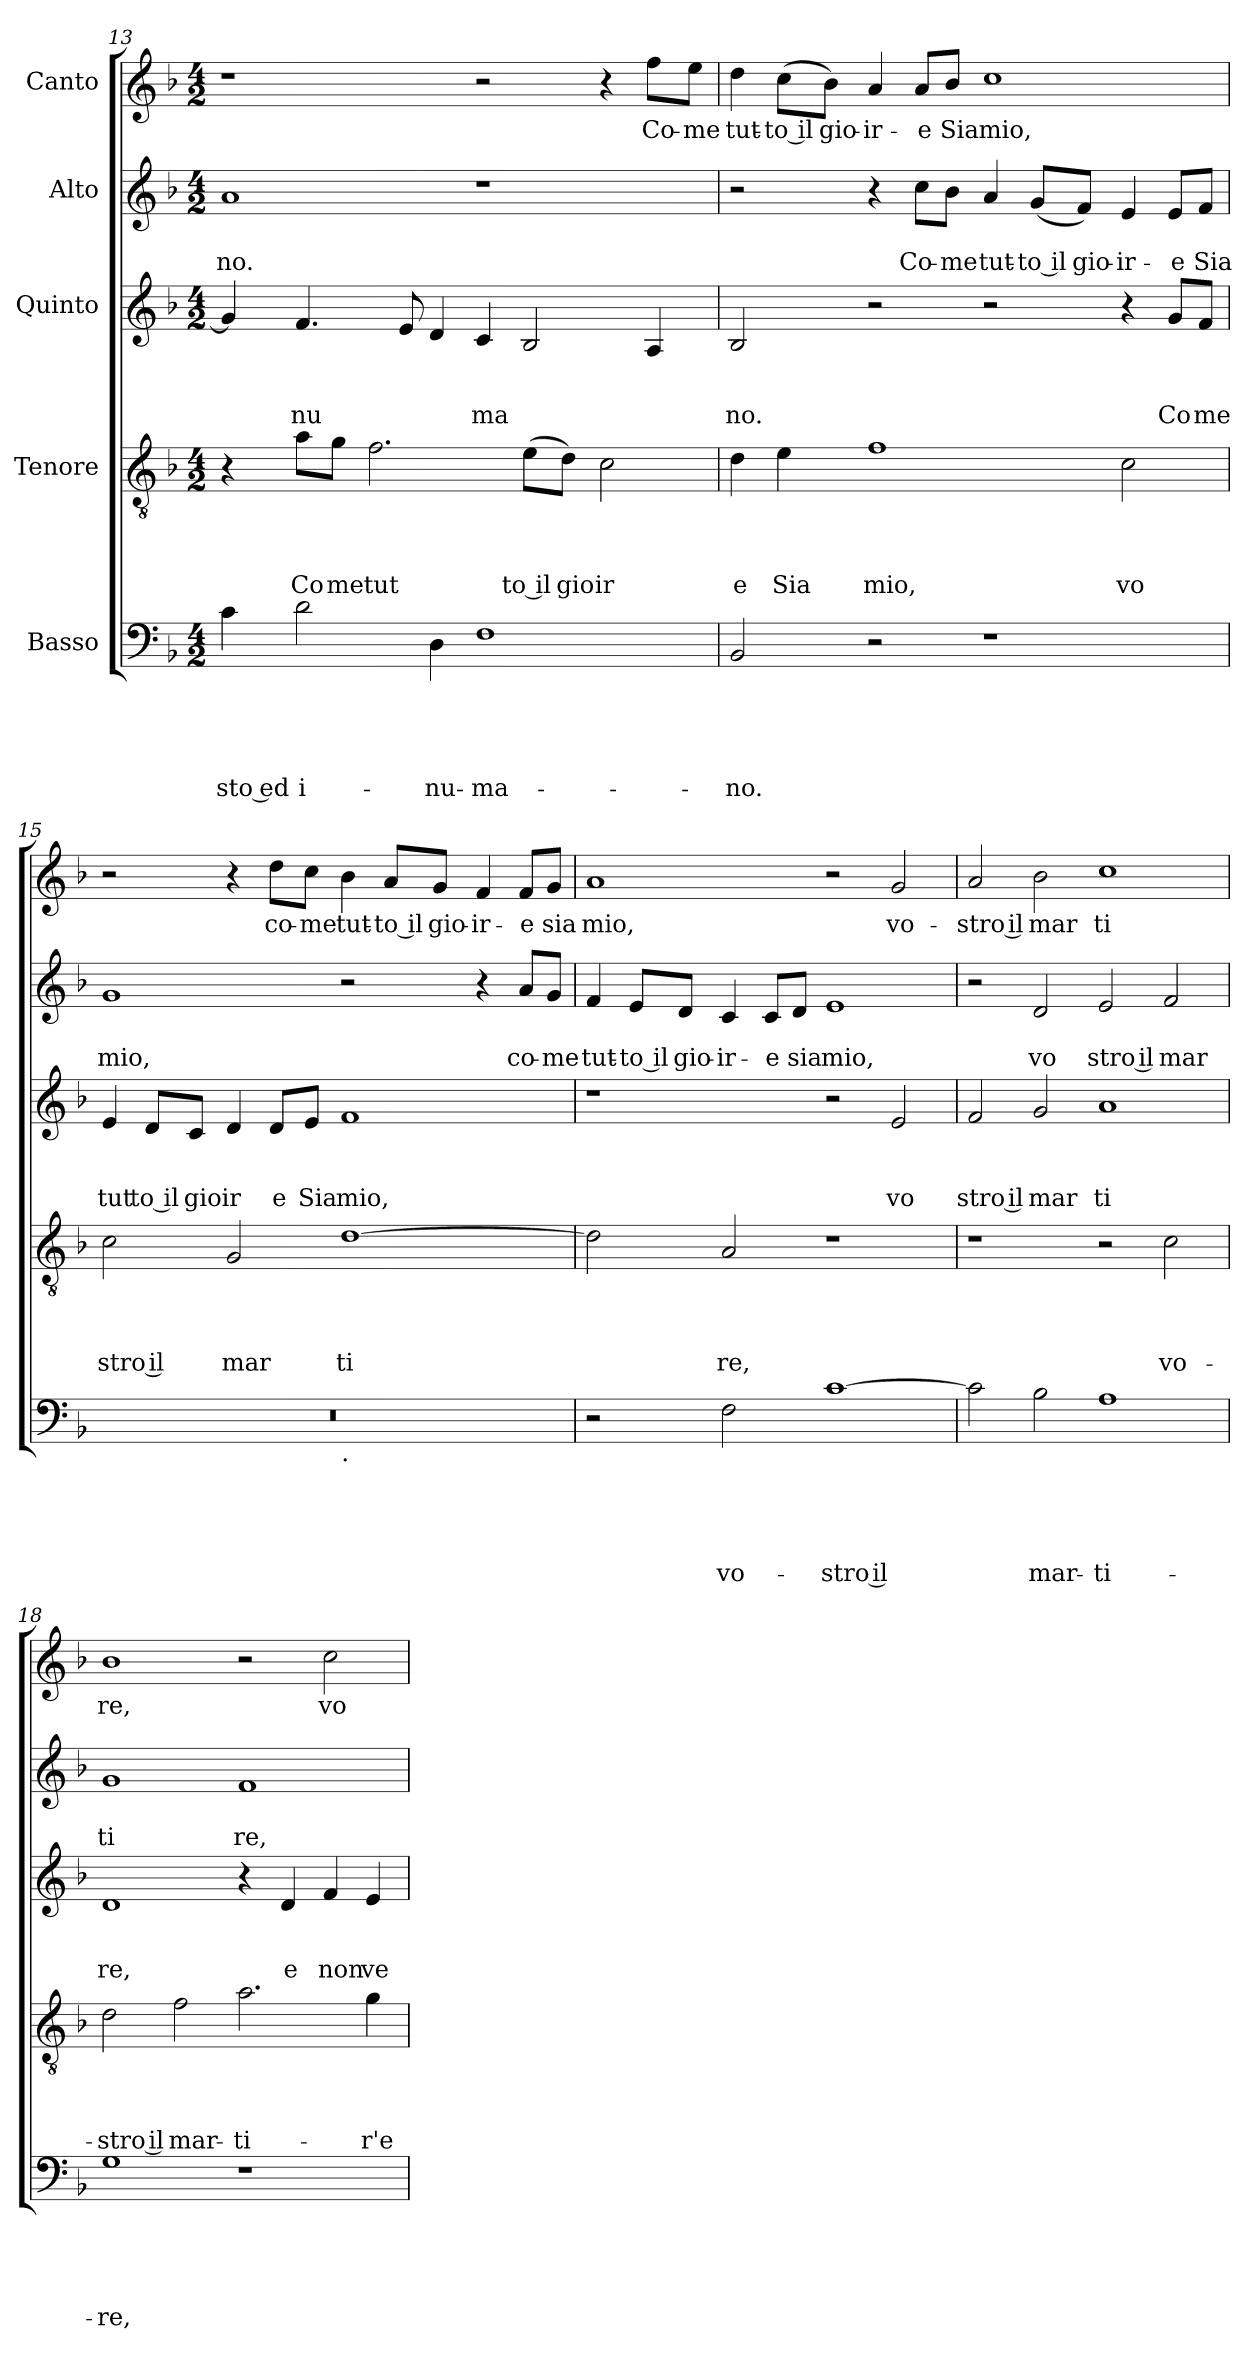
**kern	**text	**text	**text	**text	**text	**kern	**text	**text	**text	**text	**kern	**text	**text	**text	**kern	**text	**text	**kern	**text
*part5	*part5	*part5	*part5	*part5	*part5	*part4	*part4	*part4	*part4	*part4	*part3	*part3	*part3	*part3	*part2	*part2	*part2	*part1	*part1
*staff5	*staff5	*staff5	*staff5	*staff5	*staff5	*staff4	*staff4	*staff4	*staff4	*staff4	*staff3	*staff3	*staff3	*staff3	*staff2	*staff2	*staff2	*staff1	*staff1
*I"Basso	*	*	*	*	*	*I"Tenore	*	*	*	*	*I"Quinto	*	*	*	*I"Alto	*	*	*I"Canto	*
*clefF4	*	*	*	*	*	*clefGv2	*	*	*	*	*clefG2	*	*	*	*clefG2	*	*	*clefG2	*
*k[b-]	*	*	*	*	*	*k[b-]	*	*	*	*	*k[b-]	*	*	*	*k[b-]	*	*	*k[b-]	*
*F:	*	*	*	*	*	*F:	*	*	*	*	*F:	*	*	*	*F:	*	*	*F:	*
*M4/2	*	*	*	*	*	*M4/2	*	*	*	*	*M4/2	*	*	*	*M4/2	*	*	*M4/2	*
=13	=13	=13	=13	=13	=13	=13	=13	=13	=13	=13	=13	=13	=13	=13	=13	=13	=13	=13	=13
!	!	!	!	!	!LO:LY:b:rj	!	!	!	!	!	!	!	!	!	!	!	!LO:LY:b	!	!
4c\	.	.	.	.	-sto ed	4r	.	.	.	.	4g/]	.	.	.	1a	.	no.	1r	.
!	!	!	!	!	!LO:LY:b	!	!	!	!	!LO:LY:b	!	!	!	!LO:LY:b	!	!	!	!	!
2d\	.	.	.	.	i-	8a\L	.	.	.	Co	4.f/	.	.	nu	.	.	.	.	.
!	!	!	!	!	!	!	!	!	!	!LO:LY:b	!	!	!	!	!	!	!	!	!
.	.	.	.	.	.	8g\J	.	.	.	me	.	.	.	.	.	.	.	.	.
!	!	!	!	!	!	!	!	!	!	!LO:LY:b	!	!	!	!	!	!	!	!	!
.	.	.	.	.	.	2.f\	.	.	.	tut	.	.	.	.	.	.	.	.	.
.	.	.	.	.	.	.	.	.	.	.	8e/	.	.	.	.	.	.	.	.
!	!	!	!	!	!LO:LY:b	!	!	!	!	!	!	!	!	!	!	!	!	!	!
4D\	.	.	.	.	-nu-	.	.	.	.	.	4d/	.	.	.	.	.	.	.	.
!	!	!	!	!	!LO:LY:b	!	!	!	!	!	!	!	!	!LO:LY:b	!	!	!	!	!
1F	.	.	.	.	-ma-	.	.	.	.	.	4c/	.	.	ma	1r	.	.	2r	.
!	!	!	!	!	!	!	!	!	!	!LO:LY:b:rj	!	!	!	!	!	!	!	!	!
.	.	.	.	.	.	(<8e\L	.	.	.	to il	2B-/	.	.	.	.	.	.	.	.
!	!	!	!	!	!	!	!	!	!	!LO:LY:b	!	!	!	!	!	!	!	!	!
.	.	.	.	.	.	8d\J)	.	.	.	gio	.	.	.	.	.	.	.	.	.
!	!	!	!	!	!	!	!	!	!	!LO:LY:b	!	!	!	!	!	!	!	!	!
.	.	.	.	.	.	2c\	.	.	.	ir	.	.	.	.	.	.	.	4r	.
!	!	!	!	!	!	!	!	!	!	!	!	!	!	!	!	!	!	!	!LO:LY:b
.	.	.	.	.	.	.	.	.	.	.	4A/	.	.	.	.	.	.	8ff\L	Co-
!	!	!	!	!	!	!	!	!	!	!	!	!	!	!	!	!	!	!	!LO:LY:b
.	.	.	.	.	.	.	.	.	.	.	.	.	.	.	.	.	.	8ee\J	-me
!!LO:PB:g=z
=14	=14	=14	=14	=14	=14	=14	=14	=14	=14	=14	=14	=14	=14	=14	=14	=14	=14	=14	=14
!	!	!	!	!	!LO:LY:b	!	!	!	!	!LO:LY:b	!	!	!	!LO:LY:b	!	!	!	!	!LO:LY:b
2BB-/	.	.	.	.	-no.	4d\	.	.	.	e	2B-/	.	.	no.	2r	.	.	4dd\	tut-
!	!	!	!	!	!	!	!	!	!	!LO:LY:b	!	!	!	!	!	!	!	!	!LO:LY:b:rj
.	.	.	.	.	.	4e\	.	.	.	Sia	.	.	.	.	.	.	.	(<8cc\L	-to il
!	!	!	!	!	!	!	!	!	!	!	!	!	!	!	!	!	!	!	!LO:LY:b
.	.	.	.	.	.	.	.	.	.	.	.	.	.	.	.	.	.	8b-\J)	gio-
!	!	!	!	!	!	!	!	!	!	!LO:LY:b	!	!	!	!	!	!	!	!	!LO:LY:b
2r	.	.	.	.	.	1f	.	.	.	mio,	2r	.	.	.	4r	.	.	4a/	-ir-
!	!	!	!	!	!	!	!	!	!	!	!	!	!	!	!	!	!LO:LY:b	!	!LO:LY:b
.	.	.	.	.	.	.	.	.	.	.	.	.	.	.	8cc\L	.	Co-	8a/L	-e
!	!	!	!	!	!	!	!	!	!	!	!	!	!	!	!	!	!LO:LY:b	!	!LO:LY:b
.	.	.	.	.	.	.	.	.	.	.	.	.	.	.	8b-\J	.	-me	8b-/J	Sia
!	!	!	!	!	!	!	!	!	!	!	!	!	!	!	!	!	!LO:LY:b	!	!LO:LY:b
1r	.	.	.	.	.	.	.	.	.	.	2r	.	.	.	4a/	.	tut-	1cc	mio,
!	!	!	!	!	!	!	!	!	!	!	!	!	!	!	!	!	!LO:LY:b:rj	!	!
.	.	.	.	.	.	.	.	.	.	.	.	.	.	.	(<8g/L	.	-to il	.	.
!	!	!	!	!	!	!	!	!	!	!	!	!	!	!	!	!	!LO:LY:b	!	!
.	.	.	.	.	.	.	.	.	.	.	.	.	.	.	8f/J)	.	gio-	.	.
!	!	!	!	!	!	!	!	!	!	!LO:LY:b	!	!	!	!	!	!	!LO:LY:b	!	!
.	.	.	.	.	.	2c\	.	.	.	vo	4r	.	.	.	4e/	.	-ir-	.	.
!	!	!	!	!	!	!	!	!	!	!	!	!	!	!LO:LY:b	!	!	!LO:LY:b	!	!
.	.	.	.	.	.	.	.	.	.	.	8g/L	.	.	Co	8e/L	.	-e	.	.
!	!	!	!	!	!	!	!	!	!	!	!	!	!	!LO:LY:b	!	!	!LO:LY:b	!	!
.	.	.	.	.	.	.	.	.	.	.	8f/J	.	.	me	8f/J	.	Sia	.	.
=15	=15	=15	=15	=15	=15	=15	=15	=15	=15	=15	=15	=15	=15	=15	=15	=15	=15	=15	=15
!	!	!	!	!	!	!	!	!	!	!LO:LY:b:rj	!	!	!	!LO:LY:b	!	!	!LO:LY:b	!	!
*^	*	*	*	*	*	*	*	*	*	*	*	*	*	*	*	*	*	*	*
0r	1ryy	.	.	.	.	.	2c\	.	.	.	stro il	4e/	.	.	tut	1g	.	mio,	2r	.
!	!	!	!	!	!	!	!	!	!	!	!	!	!	!	!LO:LY:b:rj	!	!	!	!	!
.	.	.	.	.	.	.	.	.	.	.	.	8d/L	.	.	to il	.	.	.	.	.
!	!	!	!	!	!	!	!	!	!	!	!	!	!	!	!LO:LY:b	!	!	!	!	!
.	.	.	.	.	.	.	.	.	.	.	.	8c/J	.	.	gio	.	.	.	.	.
!	!	!	!	!	!	!	!	!	!	!	!LO:LY:b	!	!	!	!LO:LY:b	!	!	!	!	!
.	.	.	.	.	.	.	2G/	.	.	.	mar	4d/	.	.	ir	.	.	.	4r	.
!	!	!	!	!	!	!	!	!	!	!	!	!	!	!	!LO:LY:b	!	!	!	!	!LO:LY:b
.	.	.	.	.	.	.	.	.	.	.	.	8d/L	.	.	e	.	.	.	8dd\L	co-
!	!	!	!	!	!	!	!	!	!	!	!	!	!	!	!LO:LY:b	!	!	!	!	!LO:LY:b
.	.	.	.	.	.	.	.	.	.	.	.	8e/J	.	.	Sia	.	.	.	8cc\J	-me
!	!LO:TX:b:t=.	!	!	!	!	!	!	!	!	!	!	!	!	!	!	!	!	!	!	!
!	!	!	!	!	!	!	!	!	!	!	!LO:LY:b	!	!	!	!LO:LY:b	!	!	!	!	!LO:LY:b
.	1ryy	.	.	.	.	.	[>1d	.	.	.	ti	1f	.	.	mio,	2r	.	.	4b-\	tut-
!	!	!	!	!	!	!	!	!	!	!	!	!	!	!	!	!	!	!	!	!LO:LY:b:rj
.	.	.	.	.	.	.	.	.	.	.	.	.	.	.	.	.	.	.	8a/L	-to il
!	!	!	!	!	!	!	!	!	!	!	!	!	!	!	!	!	!	!	!	!LO:LY:b
.	.	.	.	.	.	.	.	.	.	.	.	.	.	.	.	.	.	.	8g/J	gio-
!	!	!	!	!	!	!	!	!	!	!	!	!	!	!	!	!	!	!	!	!LO:LY:b
.	.	.	.	.	.	.	.	.	.	.	.	.	.	.	.	4r	.	.	4f/	-ir-
!	!	!	!	!	!	!	!	!	!	!	!	!	!	!	!	!	!	!LO:LY:b	!	!LO:LY:b
.	.	.	.	.	.	.	.	.	.	.	.	.	.	.	.	8a/L	.	co-	8f/L	-e
!	!	!	!	!	!	!	!	!	!	!	!	!	!	!	!	!	!	!LO:LY:b	!	!LO:LY:b
.	.	.	.	.	.	.	.	.	.	.	.	.	.	.	.	8g/J	.	-me	8g/J	sia
=16	=16	=16	=16	=16	=16	=16	=16	=16	=16	=16	=16	=16	=16	=16	=16	=16	=16	=16	=16	=16
!	!	!	!	!	!	!	!	!	!	!	!	!	!	!	!	!	!	!LO:LY:b	!	!LO:LY:b
*v	*v	*	*	*	*	*	*	*	*	*	*	*	*	*	*	*	*	*	*	*
2r	.	.	.	.	.	2d\]	.	.	.	.	1r	.	.	.	4f/	.	tut-	1a	mio,
!	!	!	!	!	!	!	!	!	!	!	!	!	!	!	!	!	!LO:LY:b:rj	!	!
.	.	.	.	.	.	.	.	.	.	.	.	.	.	.	8e/L	.	-to il	.	.
!	!	!	!	!	!	!	!	!	!	!	!	!	!	!	!	!	!LO:LY:b	!	!
.	.	.	.	.	.	.	.	.	.	.	.	.	.	.	8d/J	.	gio-	.	.
!	!	!	!	!	!LO:LY:b	!	!	!	!	!LO:LY:b	!	!	!	!	!	!	!LO:LY:b	!	!
2F\	.	.	.	.	vo-	2A/	.	.	.	re,	.	.	.	.	4c/	.	-ir-	.	.
!	!	!	!	!	!	!	!	!	!	!	!	!	!	!	!	!	!LO:LY:b	!	!
.	.	.	.	.	.	.	.	.	.	.	.	.	.	.	8c/L	.	-e	.	.
!	!	!	!	!	!	!	!	!	!	!	!	!	!	!	!	!	!LO:LY:b	!	!
.	.	.	.	.	.	.	.	.	.	.	.	.	.	.	8d/J	.	sia	.	.
!	!	!	!	!	!LO:LY:b	!	!	!	!	!	!	!	!	!	!	!	!LO:LY:b	!	!
[<1c	.	.	.	.	-stro il	1r	.	.	.	.	2r	.	.	.	1e	.	mio,	2r	.
!	!	!	!	!	!	!	!	!	!	!	!	!	!	!LO:LY:b	!	!	!	!	!LO:LY:b
.	.	.	.	.	.	.	.	.	.	.	2e/	.	.	vo	.	.	.	2g/	vo-
!!LO:LB:g=z
=17	=17	=17	=17	=17	=17	=17	=17	=17	=17	=17	=17	=17	=17	=17	=17	=17	=17	=17	=17
!	!	!	!	!	!	!	!	!	!	!	!	!	!	!LO:LY:b:rj	!	!	!	!	!LO:LY:b:rj
2c\]	.	.	.	.	.	1r	.	.	.	.	2f/	.	.	stro il	2r	.	.	2a/	-stro il
!	!	!	!	!	!LO:LY:b	!	!	!	!	!	!	!	!	!LO:LY:b	!	!	!LO:LY:b	!	!LO:LY:b
2B-\	.	.	.	.	mar-	.	.	.	.	.	2g/	.	.	mar	2d/	.	vo	2b-\	mar
!	!	!	!	!	!LO:LY:b	!	!	!	!	!	!	!	!	!LO:LY:b	!	!	!LO:LY:b:rj	!	!LO:LY:b
1A	.	.	.	.	-ti-	2r	.	.	.	.	1a	.	.	ti	2e/	.	stro il	1cc	ti
!	!	!	!	!	!	!	!	!	!	!LO:LY:b	!	!	!	!	!	!	!LO:LY:b	!	!
.	.	.	.	.	.	2c\	.	.	.	vo-	.	.	.	.	2f/	.	mar	.	.
=18	=18	=18	=18	=18	=18	=18	=18	=18	=18	=18	=18	=18	=18	=18	=18	=18	=18	=18	=18
!	!	!	!	!	!LO:LY:b	!	!	!	!	!LO:LY:b:rj	!	!	!	!LO:LY:b	!	!	!LO:LY:b	!	!LO:LY:b
1G	.	.	.	.	-re,	2d\	.	.	.	-stro il	1d	.	.	re,	1g	.	ti	1b-	re,
!	!	!	!	!	!	!	!	!	!	!LO:LY:b	!	!	!	!	!	!	!	!	!
.	.	.	.	.	.	2f\	.	.	.	mar-	.	.	.	.	.	.	.	.	.
!	!	!	!	!	!	!	!	!	!	!LO:LY:b	!	!	!	!	!	!	!LO:LY:b	!	!
1r	.	.	.	.	.	2.a\	.	.	.	-ti-	4r	.	.	.	1f	.	re,	2r	.
!	!	!	!	!	!	!	!	!	!	!	!	!	!	!LO:LY:b	!	!	!	!	!
.	.	.	.	.	.	.	.	.	.	.	4d/	.	.	e	.	.	.	.	.
!	!	!	!	!	!	!	!	!	!	!	!	!	!	!LO:LY:b	!	!	!	!	!LO:LY:b
.	.	.	.	.	.	.	.	.	.	.	4f/	.	.	non	.	.	.	2cc\	vo
!	!	!	!	!	!	!	!	!	!	!LO:LY:b	!	!	!	!LO:LY:b	!	!	!	!	!
.	.	.	.	.	.	4g\	.	.	.	-r'e	4e/	.	.	ve	.	.	.	.	.
=	=	=	=	=	=	=	=	=	=	=	=	=	=	=	=	=	=	=	=
*-	*-	*-	*-	*-	*-	*-	*-	*-	*-	*-	*-	*-	*-	*-	*-	*-	*-	*-	*-
